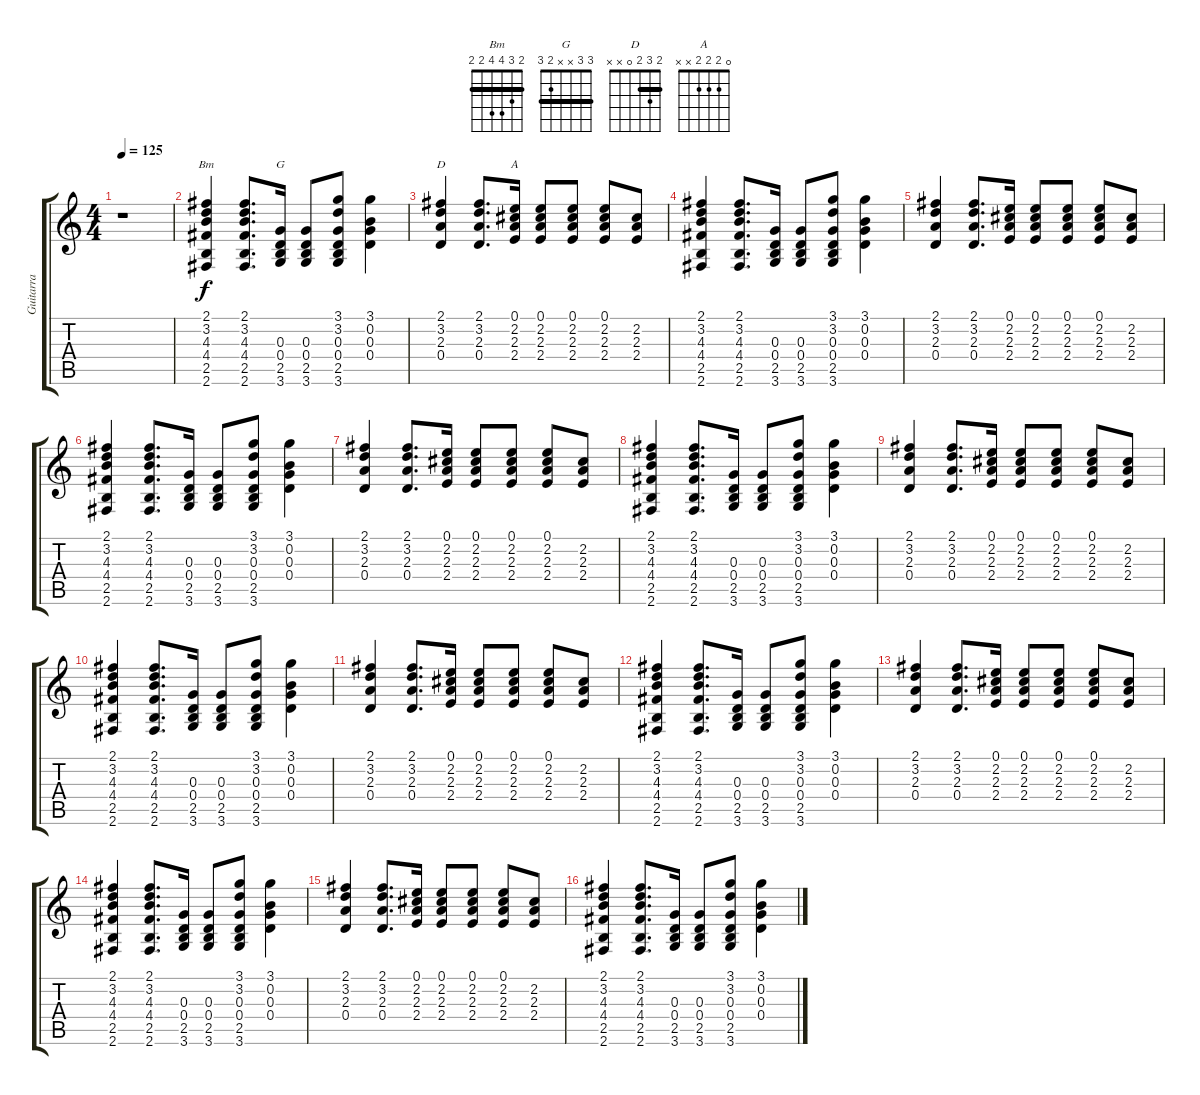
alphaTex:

\track ("Guitarra" "Guitarra") {instrument distortionguitar}
\staff {score tabs}
\tuning (E4 B3 G3 D3 A2 E2) {hide}
\chord ("Bm" 2 3 4 4 2 2) {barre 2}
\chord ("G" 3 3 x x 2 3) {barre 3}
\chord ("D" 2 3 2 0 x x) {barre 2}
\chord ("A" 0 2 2 2 x x)
\ts (4 4)
\tempo 125
\clef g2
\ks c
r.1{dy f instrument distortionguitar} |
(2.1 3.2 4.3 4.4 2.5 2.6).4{ch "Bm"} (2.1 3.2 4.3 4.4 2.5 2.6).8{d} (0.3 0.4 2.5 3.6).16{ch "G"} (0.3 0.4 2.5 3.6).8 (3.1 3.2 0.3 0.4 2.5 3.6).8 (3.1 0.2 0.3 0.4).4 |
(2.1 3.2 2.3 0.4).4{ch "D"} (2.1 3.2 2.3 0.4).8{d} (0.1 2.2 2.3 2.4).16{ch "A"} (0.1 2.2 2.3 2.4).8 (0.1 2.2 2.3 2.4).8 (0.1 2.2 2.3 2.4).8 (2.2 2.3 2.4).8 |
(2.1 3.2 4.3 4.4 2.5 2.6).4 (2.1 3.2 4.3 4.4 2.5 2.6).8{d} (0.3 0.4 2.5 3.6).16 (0.3 0.4 2.5 3.6).8 (3.1 3.2 0.3 0.4 2.5 3.6).8 (3.1 0.2 0.3 0.4).4 |
(2.1 3.2 2.3 0.4).4 (2.1 3.2 2.3 0.4).8{d} (0.1 2.2 2.3 2.4).16 (0.1 2.2 2.3 2.4).8 (0.1 2.2 2.3 2.4).8 (0.1 2.2 2.3 2.4).8 (2.2 2.3 2.4).8 |
(2.1 3.2 4.3 4.4 2.5 2.6).4 (2.1 3.2 4.3 4.4 2.5 2.6).8{d} (0.3 0.4 2.5 3.6).16 (0.3 0.4 2.5 3.6).8 (3.1 3.2 0.3 0.4 2.5 3.6).8 (3.1 0.2 0.3 0.4).4 |
(2.1 3.2 2.3 0.4).4 (2.1 3.2 2.3 0.4).8{d} (0.1 2.2 2.3 2.4).16 (0.1 2.2 2.3 2.4).8 (0.1 2.2 2.3 2.4).8 (0.1 2.2 2.3 2.4).8 (2.2 2.3 2.4).8 |
(2.1 3.2 4.3 4.4 2.5 2.6).4 (2.1 3.2 4.3 4.4 2.5 2.6).8{d} (0.3 0.4 2.5 3.6).16 (0.3 0.4 2.5 3.6).8 (3.1 3.2 0.3 0.4 2.5 3.6).8 (3.1 0.2 0.3 0.4).4 |
(2.1 3.2 2.3 0.4).4 (2.1 3.2 2.3 0.4).8{d} (0.1 2.2 2.3 2.4).16 (0.1 2.2 2.3 2.4).8 (0.1 2.2 2.3 2.4).8 (0.1 2.2 2.3 2.4).8 (2.2 2.3 2.4).8 |
(2.1 3.2 4.3 4.4 2.5 2.6).4 (2.1 3.2 4.3 4.4 2.5 2.6).8{d} (0.3 0.4 2.5 3.6).16 (0.3 0.4 2.5 3.6).8 (3.1 3.2 0.3 0.4 2.5 3.6).8 (3.1 0.2 0.3 0.4).4 |
(2.1 3.2 2.3 0.4).4 (2.1 3.2 2.3 0.4).8{d} (0.1 2.2 2.3 2.4).16 (0.1 2.2 2.3 2.4).8 (0.1 2.2 2.3 2.4).8 (0.1 2.2 2.3 2.4).8 (2.2 2.3 2.4).8 |
(2.1 3.2 4.3 4.4 2.5 2.6).4 (2.1 3.2 4.3 4.4 2.5 2.6).8{d} (0.3 0.4 2.5 3.6).16 (0.3 0.4 2.5 3.6).8 (3.1 3.2 0.3 0.4 2.5 3.6).8 (3.1 0.2 0.3 0.4).4 |
(2.1 3.2 2.3 0.4).4 (2.1 3.2 2.3 0.4).8{d} (0.1 2.2 2.3 2.4).16 (0.1 2.2 2.3 2.4).8 (0.1 2.2 2.3 2.4).8 (0.1 2.2 2.3 2.4).8 (2.2 2.3 2.4).8 |
(2.1 3.2 4.3 4.4 2.5 2.6).4 (2.1 3.2 4.3 4.4 2.5 2.6).8{d} (0.3 0.4 2.5 3.6).16 (0.3 0.4 2.5 3.6).8 (3.1 3.2 0.3 0.4 2.5 3.6).8 (3.1 0.2 0.3 0.4).4 |
(2.1 3.2 2.3 0.4).4 (2.1 3.2 2.3 0.4).8{d} (0.1 2.2 2.3 2.4).16 (0.1 2.2 2.3 2.4).8 (0.1 2.2 2.3 2.4).8 (0.1 2.2 2.3 2.4).8 (2.2 2.3 2.4).8 |
(2.1 3.2 4.3 4.4 2.5 2.6).4 (2.1 3.2 4.3 4.4 2.5 2.6).8{d} (0.3 0.4 2.5 3.6).16 (0.3 0.4 2.5 3.6).8 (3.1 3.2 0.3 0.4 2.5 3.6).8 (3.1 0.2 0.3 0.4).4
